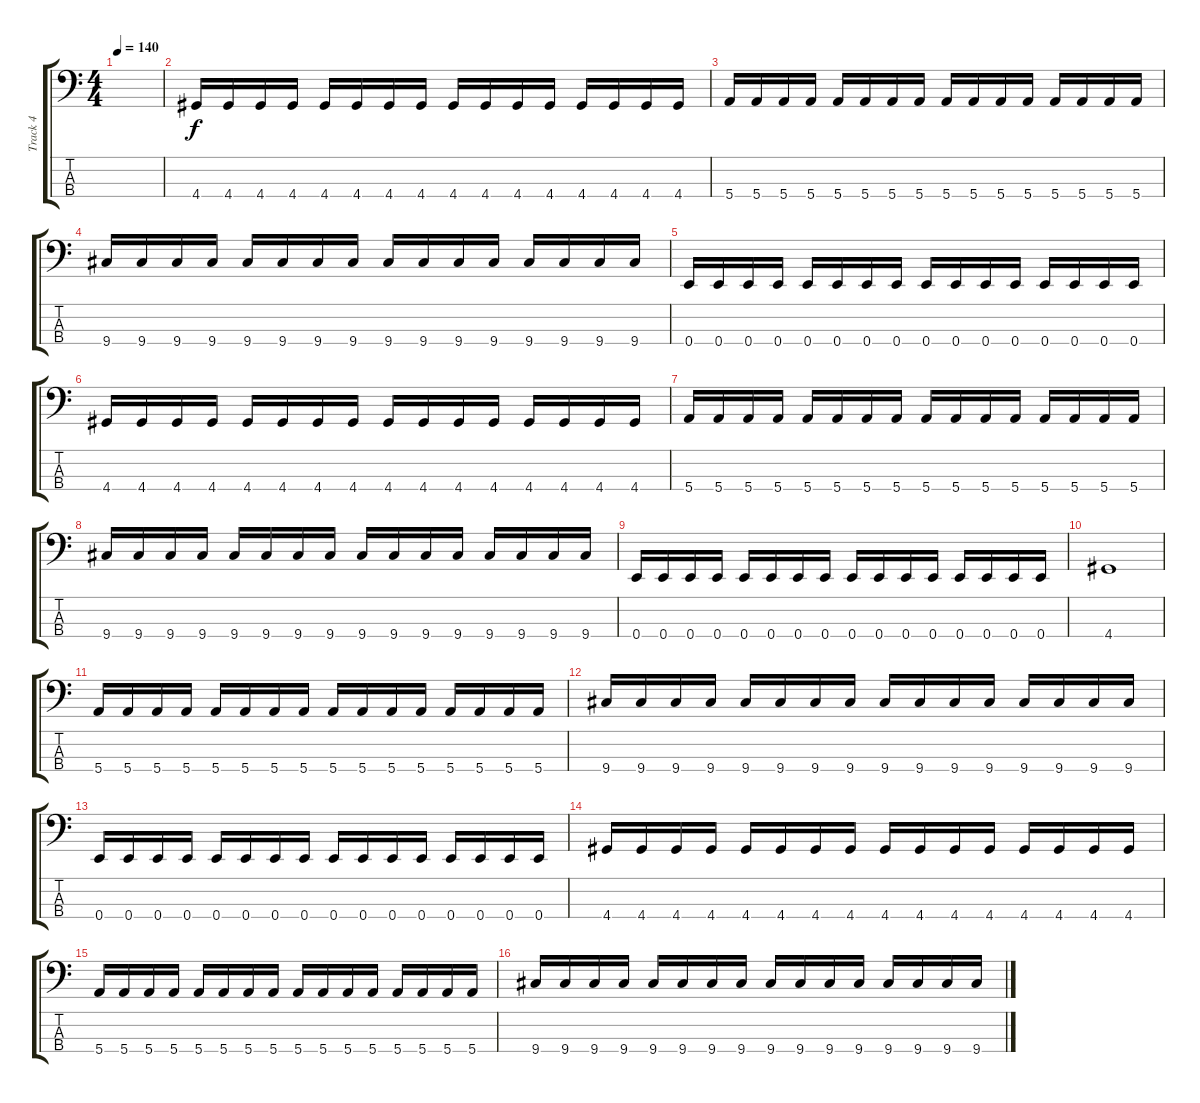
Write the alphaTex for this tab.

\track ("Track 4" "Track 4") {instrument electricbasspick}
\staff {score tabs}
\tuning (G2 D2 A1 E1) {hide}
\ts (4 4)
\tempo 140
\clef f4
\ks c
|
4.4.16 4.4.16 4.4.16 4.4.16 4.4.16 4.4.16 4.4.16 4.4.16 4.4.16 4.4.16 4.4.16 4.4.16 4.4.16 4.4.16 4.4.16 4.4.16 |
5.4.16 5.4.16 5.4.16 5.4.16 5.4.16 5.4.16 5.4.16 5.4.16 5.4.16 5.4.16 5.4.16 5.4.16 5.4.16 5.4.16 5.4.16 5.4.16 |
9.4.16 9.4.16 9.4.16 9.4.16 9.4.16 9.4.16 9.4.16 9.4.16 9.4.16 9.4.16 9.4.16 9.4.16 9.4.16 9.4.16 9.4.16 9.4.16 |
0.4.16 0.4.16 0.4.16 0.4.16 0.4.16 0.4.16 0.4.16 0.4.16 0.4.16 0.4.16 0.4.16 0.4.16 0.4.16 0.4.16 0.4.16 0.4.16 |
4.4.16 4.4.16 4.4.16 4.4.16 4.4.16 4.4.16 4.4.16 4.4.16 4.4.16 4.4.16 4.4.16 4.4.16 4.4.16 4.4.16 4.4.16 4.4.16 |
5.4.16 5.4.16 5.4.16 5.4.16 5.4.16 5.4.16 5.4.16 5.4.16 5.4.16 5.4.16 5.4.16 5.4.16 5.4.16 5.4.16 5.4.16 5.4.16 |
9.4.16 9.4.16 9.4.16 9.4.16 9.4.16 9.4.16 9.4.16 9.4.16 9.4.16 9.4.16 9.4.16 9.4.16 9.4.16 9.4.16 9.4.16 9.4.16 |
0.4.16 0.4.16 0.4.16 0.4.16 0.4.16 0.4.16 0.4.16 0.4.16 0.4.16 0.4.16 0.4.16 0.4.16 0.4.16 0.4.16 0.4.16 0.4.16 |
4.4.1 |
5.4.16 5.4.16 5.4.16 5.4.16 5.4.16 5.4.16 5.4.16 5.4.16 5.4.16 5.4.16 5.4.16 5.4.16 5.4.16 5.4.16 5.4.16 5.4.16 |
9.4.16 9.4.16 9.4.16 9.4.16 9.4.16 9.4.16 9.4.16 9.4.16 9.4.16 9.4.16 9.4.16 9.4.16 9.4.16 9.4.16 9.4.16 9.4.16 |
0.4.16 0.4.16 0.4.16 0.4.16 0.4.16 0.4.16 0.4.16 0.4.16 0.4.16 0.4.16 0.4.16 0.4.16 0.4.16 0.4.16 0.4.16 0.4.16 |
4.4.16 4.4.16 4.4.16 4.4.16 4.4.16 4.4.16 4.4.16 4.4.16 4.4.16 4.4.16 4.4.16 4.4.16 4.4.16 4.4.16 4.4.16 4.4.16 |
5.4.16 5.4.16 5.4.16 5.4.16 5.4.16 5.4.16 5.4.16 5.4.16 5.4.16 5.4.16 5.4.16 5.4.16 5.4.16 5.4.16 5.4.16 5.4.16 |
9.4.16 9.4.16 9.4.16 9.4.16 9.4.16 9.4.16 9.4.16 9.4.16 9.4.16 9.4.16 9.4.16 9.4.16 9.4.16 9.4.16 9.4.16 9.4.16
